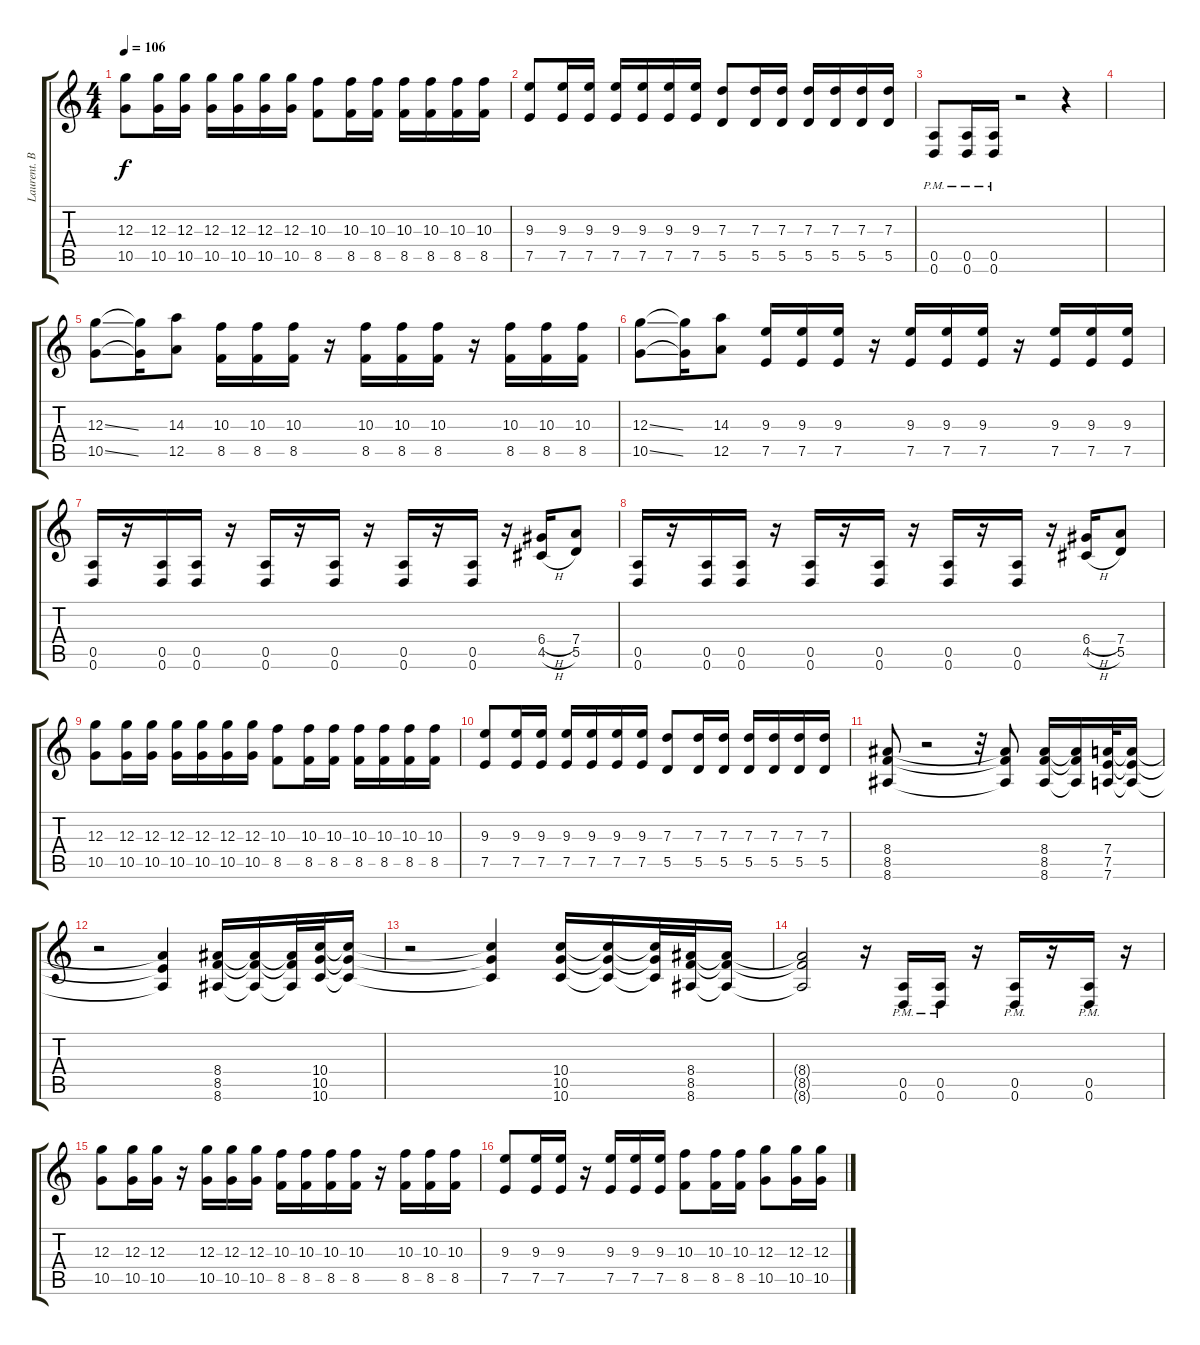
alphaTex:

\track ("Laurent. B (Lead)" "Laurent. B") {instrument overdrivenguitar}
\staff {score tabs}
\tuning (E4 B3 G3 D3 A2 D2) {hide}
\ts (4 4)
\tempo 106
\clef g2
\ks c
(12.3 10.5).8{dy f} (12.3 10.5).16 (12.3 10.5).16 (12.3 10.5).16 (12.3 10.5).16 (12.3 10.5).16 (12.3 10.5).16 (10.3 8.5).8 (10.3 8.5).16 (10.3 8.5).16 (10.3 8.5).16 (10.3 8.5).16 (10.3 8.5).16 (10.3 8.5).16 |
(9.3 7.5).8 (9.3 7.5).16 (9.3 7.5).16 (9.3 7.5).16 (9.3 7.5).16 (9.3 7.5).16 (9.3 7.5).16 (7.3 5.5).8 (7.3 5.5).16 (7.3 5.5).16 (7.3 5.5).16 (7.3 5.5).16 (7.3 5.5).16 (7.3 5.5).16 |
(0.5{pm} 0.6{pm}).8 (0.5{pm} 0.6{pm}).16 (0.5{pm} 0.6{pm}).16 r.2 r.4 |
|
(12.3{ss} 10.5{ss}).8 (12.3{t} 10.5{t}).16 (14.3 12.5).8 (10.3 8.5).16 (10.3 8.5).16 (10.3 8.5).16 r.16 (10.3 8.5).16 (10.3 8.5).16 (10.3 8.5).16 r.16 (10.3 8.5).16 (10.3 8.5).16 (10.3 8.5).16 |
(12.3{ss} 10.5{ss}).8 (12.3{t} 10.5{t}).16 (14.3 12.5).8 (9.3 7.5).16 (9.3 7.5).16 (9.3 7.5).16 r.16 (9.3 7.5).16 (9.3 7.5).16 (9.3 7.5).16 r.16 (9.3 7.5).16 (9.3 7.5).16 (9.3 7.5).16 |
(0.5 0.6).16 r.16 (0.5 0.6).16 (0.5 0.6).16 r.16 (0.5 0.6).16 r.16 (0.5 0.6).16 r.16 (0.5 0.6).16 r.16 (0.5 0.6).16 r.16 (6.4{h} 4.5{h}).16 (7.4 5.5).8 |
(0.5 0.6).16 r.16 (0.5 0.6).16 (0.5 0.6).16 r.16 (0.5 0.6).16 r.16 (0.5 0.6).16 r.16 (0.5 0.6).16 r.16 (0.5 0.6).16 r.16 (6.4{h} 4.5{h}).16 (7.4 5.5).8 |
(12.3 10.5).8 (12.3 10.5).16 (12.3 10.5).16 (12.3 10.5).16 (12.3 10.5).16 (12.3 10.5).16 (12.3 10.5).16 (10.3 8.5).8 (10.3 8.5).16 (10.3 8.5).16 (10.3 8.5).16 (10.3 8.5).16 (10.3 8.5).16 (10.3 8.5).16 |
(9.3 7.5).8 (9.3 7.5).16 (9.3 7.5).16 (9.3 7.5).16 (9.3 7.5).16 (9.3 7.5).16 (9.3 7.5).16 (7.3 5.5).8 (7.3 5.5).16 (7.3 5.5).16 (7.3 5.5).16 (7.3 5.5).16 (7.3 5.5).16 (7.3 5.5).16 |
(8.4 8.5 8.6).8 r.2 r.32 (8.4{t} 8.5{t} 8.6{t}).8 (8.4 8.5 8.6).16 (8.4{t} 8.5{t} 8.6{t}).16 (7.4 7.5 7.6).32 (7.4{t} 7.5{t} 7.6{t}).16 |
r.2 (7.4{t} 7.5{t} 7.6{t}).4 (8.4 8.5 8.6).16 (8.4{t} 8.5{t} 8.6{t}).16 (8.4{t} 8.5{t} 8.6{t}).32 (10.4 10.5 10.6).32 (10.4{t} 10.5{t} 10.6{t}).16 |
r.2 (10.4{t} 10.5{t} 10.6{t}).4 (10.4 10.5 10.6).16 (10.4{t} 10.5{t} 10.6{t}).16 (10.4{t} 10.5{t} 10.6{t}).32 (8.4 8.5 8.6).32 (8.4{t} 8.5{t} 8.6{t}).16 |
(8.4{t} 8.5{t} 8.6{t}).2 r.16 (0.5{pm} 0.6{pm}).16 (0.5{pm} 0.6{pm}).16 r.16 (0.5{pm} 0.6{pm}).16 r.16 (0.5{pm} 0.6{pm}).16 r.16 |
(12.3 10.5).8 (12.3 10.5).16 (12.3 10.5).16 r.16 (12.3 10.5).16 (12.3 10.5).16 (12.3 10.5).16 (10.3 8.5).16 (10.3 8.5).16 (10.3 8.5).16 (10.3 8.5).16 r.16 (10.3 8.5).16 (10.3 8.5).16 (10.3 8.5).16 |
(9.3 7.5).8 (9.3 7.5).16 (9.3 7.5).16 r.16 (9.3 7.5).16 (9.3 7.5).16 (9.3 7.5).16 (10.3 8.5).8 (10.3 8.5).16 (10.3 8.5).16 (12.3 10.5).8 (12.3 10.5).16 (12.3 10.5).16
